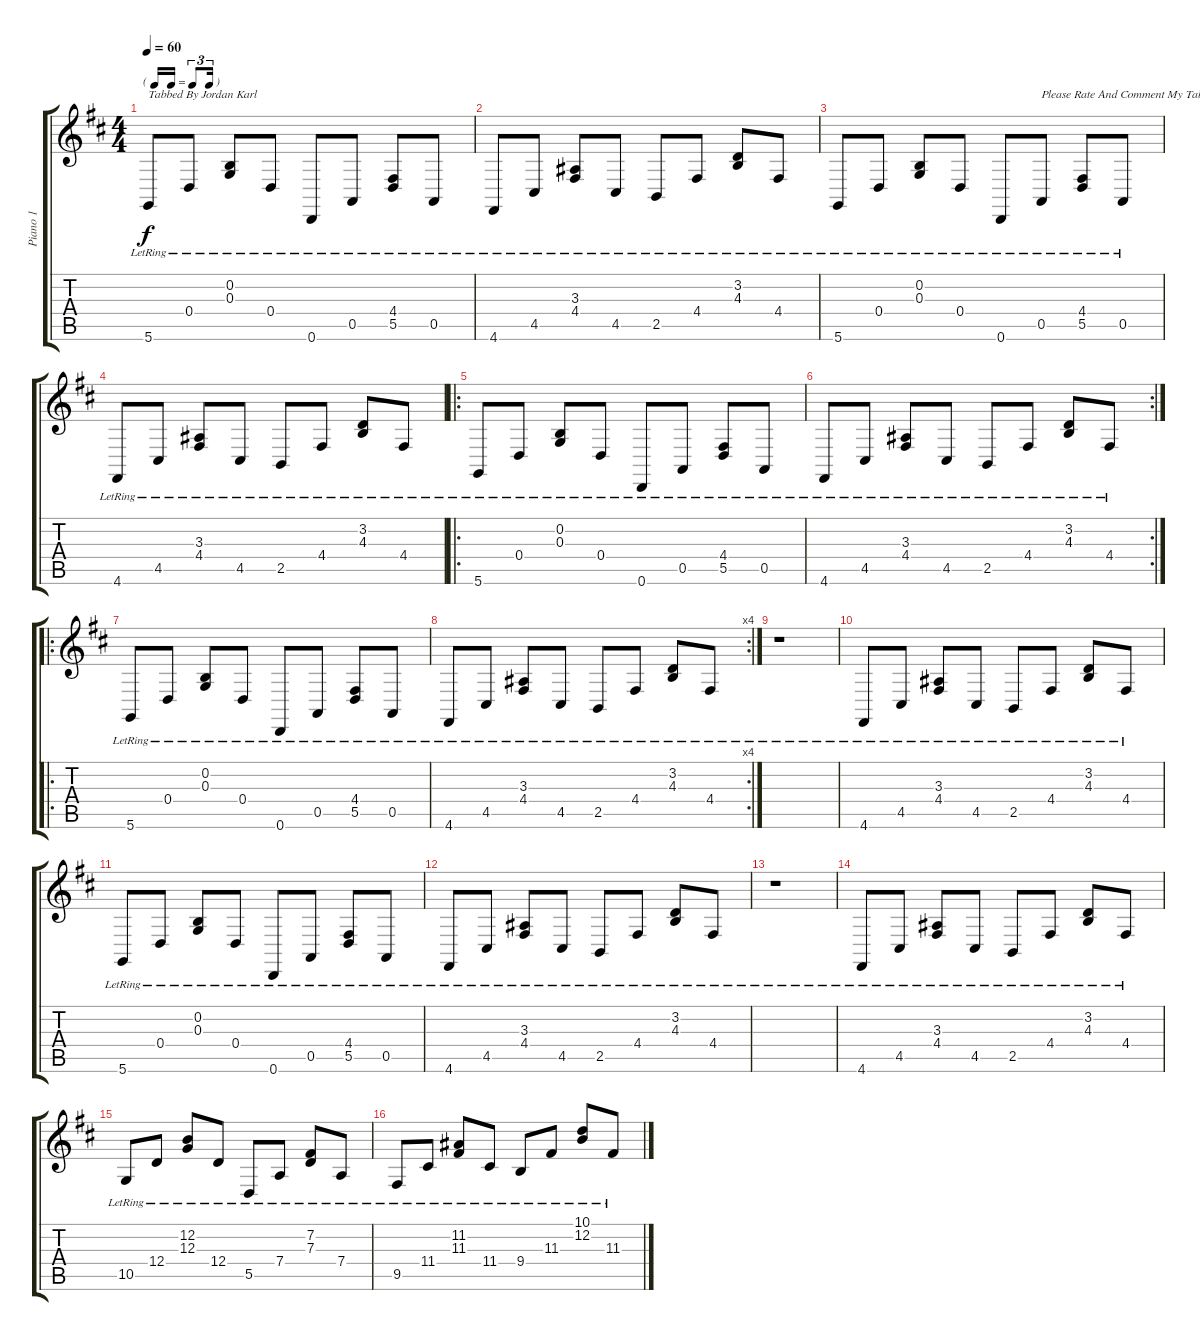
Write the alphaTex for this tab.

\track ("Piano 1" "Piano 1") {instrument acousticgrandpiano}
\staff {score tabs}
\tuning (E4 B3 G3 D3 A2 D2) {hide}
\ts (4 4)
\tf triplet16th
\tempo 60
\clef g2
\ks d
5.6{lr}.8{txt "Tabbed By Jordan Karl" dy f instrument acousticgrandpiano} 0.4{lr}.8 (0.2{lr} 0.3{lr}).8 0.4{lr}.8 0.6{lr}.8 0.5{lr}.8 (4.4{lr} 5.5{lr}).8 0.5{lr}.8 |
4.6{lr}.8 4.5{lr}.8 (3.3{lr} 4.4{lr}).8 4.5{lr}.8 2.5{lr}.8 4.4{lr}.8 (3.2{lr} 4.3{lr}).8 4.4{lr}.8 |
5.6{lr}.8 0.4{lr}.8 (0.2{lr} 0.3{lr}).8 0.4{lr}.8 0.6{lr}.8 0.5{lr}.8{txt "Please Rate And Comment My Tab"} (4.4{lr} 5.5{lr}).8 0.5{lr}.8 |
4.6{lr}.8 4.5{lr}.8 (3.3{lr} 4.4{lr}).8 4.5{lr}.8 2.5{lr}.8 4.4{lr}.8 (3.2{lr} 4.3{lr}).8 4.4{lr}.8 |
\ro
5.6{lr}.8 0.4{lr}.8 (0.2{lr} 0.3{lr}).8 0.4{lr}.8 0.6{lr}.8 0.5{lr}.8 (4.4{lr} 5.5{lr}).8 0.5{lr}.8 |
\rc 2
4.6{lr}.8 4.5{lr}.8 (3.3{lr} 4.4{lr}).8 4.5{lr}.8 2.5{lr}.8 4.4{lr}.8 (3.2{lr} 4.3{lr}).8 4.4{lr}.8 |
\ro
5.6{lr}.8 0.4{lr}.8 (0.2{lr} 0.3{lr}).8 0.4{lr}.8 0.6{lr}.8 0.5{lr}.8 (4.4{lr} 5.5{lr}).8 0.5{lr}.8 |
\rc 4
4.6{lr}.8 4.5{lr}.8 (3.3{lr} 4.4{lr}).8 4.5{lr}.8 2.5{lr}.8 4.4{lr}.8 (3.2{lr} 4.3{lr}).8 4.4{lr}.8 |
r.1 |
4.6{lr}.8 4.5{lr}.8 (3.3{lr} 4.4{lr}).8 4.5{lr}.8 2.5{lr}.8 4.4{lr}.8 (3.2{lr} 4.3{lr}).8 4.4{lr}.8 |
5.6{lr}.8 0.4{lr}.8 (0.2{lr} 0.3{lr}).8 0.4{lr}.8 0.6{lr}.8 0.5{lr}.8 (4.4{lr} 5.5{lr}).8 0.5{lr}.8 |
4.6{lr}.8 4.5{lr}.8 (3.3{lr} 4.4{lr}).8 4.5{lr}.8 2.5{lr}.8 4.4{lr}.8 (3.2{lr} 4.3{lr}).8 4.4{lr}.8 |
r.1 |
4.6{lr}.8 4.5{lr}.8 (3.3{lr} 4.4{lr}).8 4.5{lr}.8 2.5{lr}.8 4.4{lr}.8 (3.2{lr} 4.3{lr}).8 4.4{lr}.8 |
10.5{lr}.8 12.4{lr}.8 (12.2{lr} 12.3{lr}).8 12.4{lr}.8 5.5{lr}.8 7.4{lr}.8 (7.2{lr} 7.3{lr}).8 7.4{lr}.8 |
9.5{lr}.8 11.4{lr}.8 (11.2{lr} 11.3{lr}).8 11.4{lr}.8 9.4{lr}.8 11.3{lr}.8 (10.1{lr} 12.2{lr}).8 11.3{lr}.8
